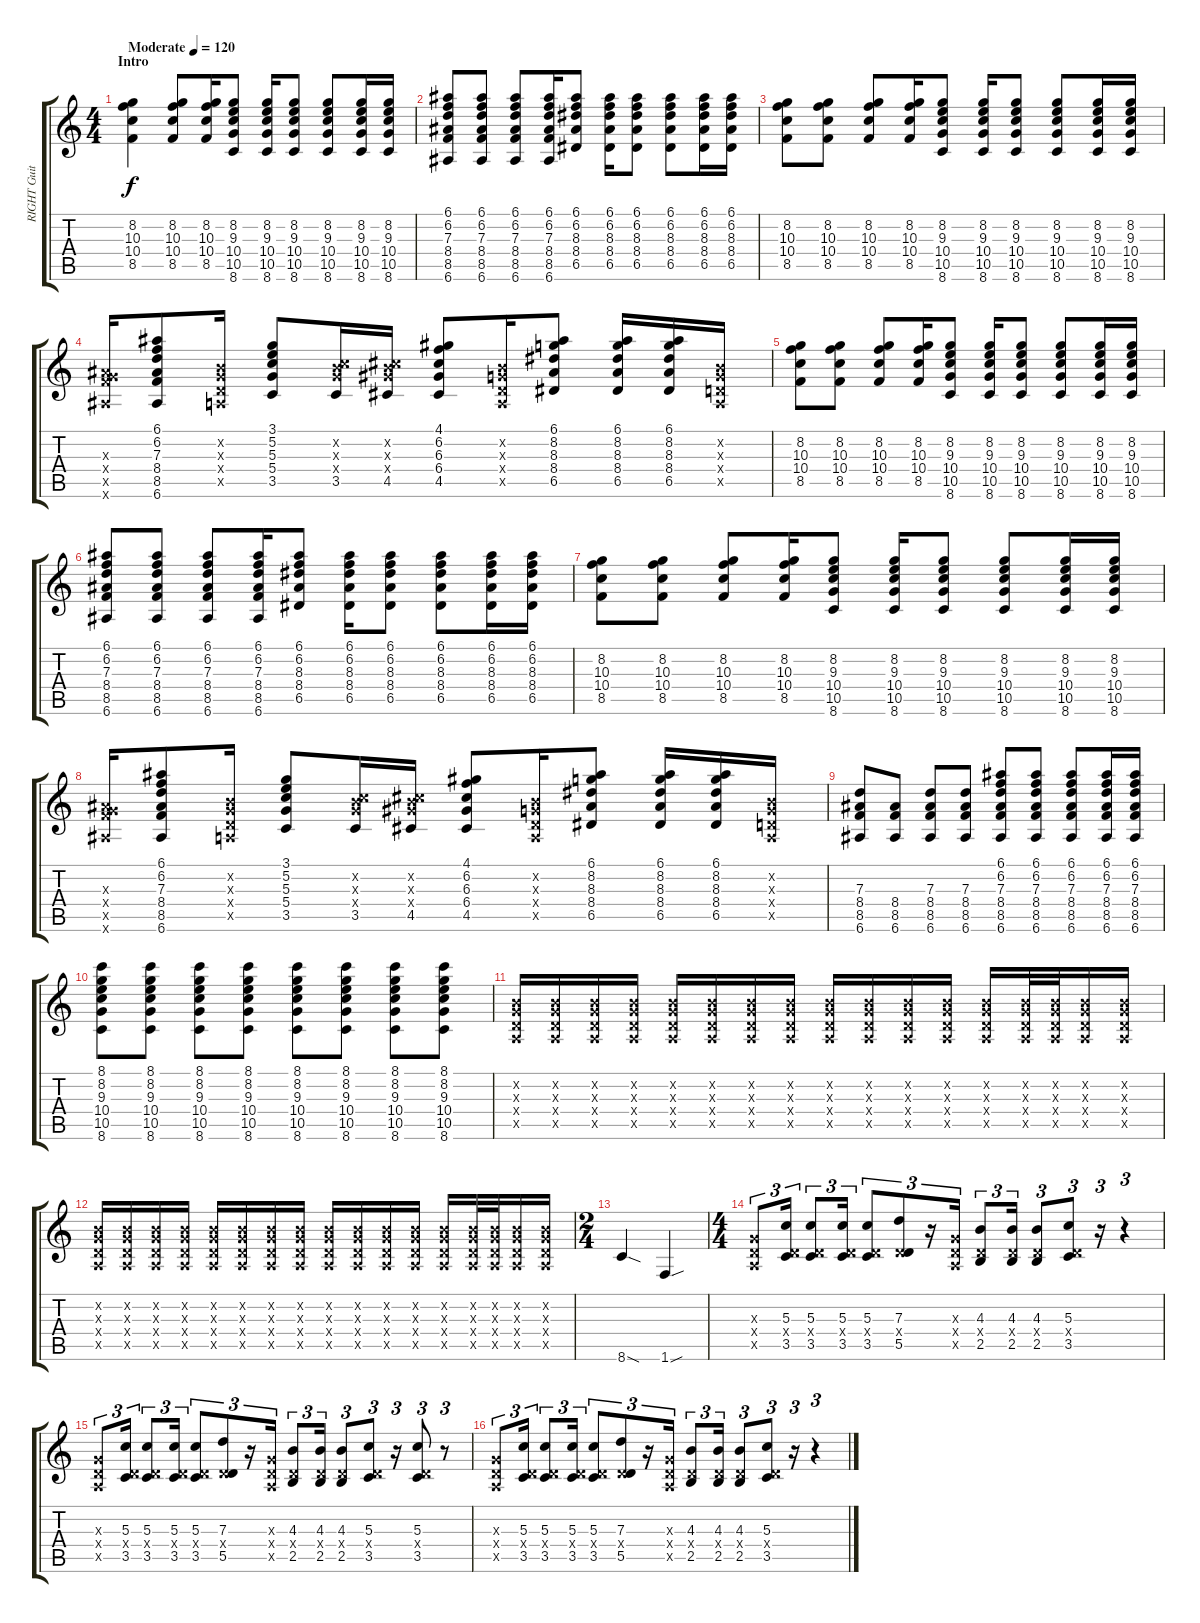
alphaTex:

\track ("RIGHT Guitar" "RIGHT Guit") {instrument distortionguitar}
\staff {score tabs}
\tuning (E4 B3 G3 D3 A2 E2) {hide}
\ts (4 4)
\section ("" "Intro")
\tempo (120 "Moderate")
\clef g2
\ks c
(8.2 10.3 10.4 8.5).4{dy f balance 8 instrument distortionguitar} (8.2 10.3 10.4 8.5).8 (8.2 10.3 10.4 8.5).16 (8.2 9.3 10.4 10.5 8.6).8 (8.2 9.3 10.4 10.5 8.6).16 (8.2 9.3 10.4 10.5 8.6).8 (8.2 9.3 10.4 10.5 8.6).8 (8.2 9.3 10.4 10.5 8.6).16 (8.2 9.3 10.4 10.5 8.6).16 |
(6.1 6.2 7.3 8.4 8.5 6.6).8 (6.1 6.2 7.3 8.4 8.5 6.6).8 (6.1 6.2 7.3 8.4 8.5 6.6).8 (6.1 6.2 7.3 8.4 8.5 6.6).16 (6.1 6.2 8.3 8.4 6.5).8 (6.1 6.2 8.3 8.4 6.5).16 (6.1 6.2 8.3 8.4 6.5).8 (6.1 6.2 8.3 8.4 6.5).8 (6.1 6.2 8.3 8.4 6.5).16 (6.1 6.2 8.3 8.4 6.5).16 |
(8.2 10.3 10.4 8.5).8 (8.2 10.3 10.4 8.5).8 (8.2 10.3 10.4 8.5).8 (8.2 10.3 10.4 8.5).16 (8.2 9.3 10.4 10.5 8.6).8 (8.2 9.3 10.4 10.5 8.6).16 (8.2 9.3 10.4 10.5 8.6).8 (8.2 9.3 10.4 10.5 8.6).8 (8.2 9.3 10.4 10.5 8.6).16 (8.2 9.3 10.4 10.5 8.6).16 |
(0.3{x} 8.4{x} 8.5{x} 6.6{x}).16 (6.1 6.2 7.3 8.4 8.5 6.6).8 (0.2{x} 0.3{x} 0.4{x} 0.5{x}).16 (3.1 5.2 5.3 5.4 3.5).8 (0.2{x} 5.3{x} 5.4{x} 3.5).16 (0.2{x} 6.3{x} 6.4{x} 4.5).16 (4.1 6.2 6.3 6.4 4.5).8 (0.2{x} 0.3{x} 0.4{x} 0.5{x}).16 (6.1 8.2 8.3 8.4 6.5).8 (6.1 8.2 8.3 8.4 6.5).16 (6.1 8.2 8.3 8.4 6.5).16 (0.2{x} 0.3{x} 0.4{x} 0.5{x}).16 |
(8.2 10.3 10.4 8.5).8 (8.2 10.3 10.4 8.5).8 (8.2 10.3 10.4 8.5).8 (8.2 10.3 10.4 8.5).16 (8.2 9.3 10.4 10.5 8.6).8 (8.2 9.3 10.4 10.5 8.6).16 (8.2 9.3 10.4 10.5 8.6).8 (8.2 9.3 10.4 10.5 8.6).8 (8.2 9.3 10.4 10.5 8.6).16 (8.2 9.3 10.4 10.5 8.6).16 |
(6.1 6.2 7.3 8.4 8.5 6.6).8 (6.1 6.2 7.3 8.4 8.5 6.6).8 (6.1 6.2 7.3 8.4 8.5 6.6).8 (6.1 6.2 7.3 8.4 8.5 6.6).16 (6.1 6.2 8.3 8.4 6.5).8 (6.1 6.2 8.3 8.4 6.5).16 (6.1 6.2 8.3 8.4 6.5).8 (6.1 6.2 8.3 8.4 6.5).8 (6.1 6.2 8.3 8.4 6.5).16 (6.1 6.2 8.3 8.4 6.5).16 |
(8.2 10.3 10.4 8.5).8 (8.2 10.3 10.4 8.5).8 (8.2 10.3 10.4 8.5).8 (8.2 10.3 10.4 8.5).16 (8.2 9.3 10.4 10.5 8.6).8 (8.2 9.3 10.4 10.5 8.6).16 (8.2 9.3 10.4 10.5 8.6).8 (8.2 9.3 10.4 10.5 8.6).8 (8.2 9.3 10.4 10.5 8.6).16 (8.2 9.3 10.4 10.5 8.6).16 |
(0.3{x} 8.4{x} 8.5{x} 6.6{x}).16 (6.1 6.2 7.3 8.4 8.5 6.6).8 (0.2{x} 0.3{x} 0.4{x} 0.5{x}).16 (3.1 5.2 5.3 5.4 3.5).8 (0.2{x} 5.3{x} 5.4{x} 3.5).16 (0.2{x} 6.3{x} 6.4{x} 4.5).16 (4.1 6.2 6.3 6.4 4.5).8 (0.2{x} 0.3{x} 0.4{x} 0.5{x}).16 (6.1 8.2 8.3 8.4 6.5).8 (6.1 8.2 8.3 8.4 6.5).16 (6.1 8.2 8.3 8.4 6.5).16 (0.2{x} 0.3{x} 0.4{x} 0.5{x}).16 |
(7.3 8.4 8.5 6.6).8 (8.4 8.5 6.6).8 (7.3 8.4 8.5 6.6).8 (7.3 8.4 8.5 6.6).8 (6.1 6.2 7.3 8.4 8.5 6.6).8 (6.1 6.2 7.3 8.4 8.5 6.6).8 (6.1 6.2 7.3 8.4 8.5 6.6).8 (6.1 6.2 7.3 8.4 8.5 6.6).16 (6.1 6.2 7.3 8.4 8.5 6.6).16 |
(8.1 8.2 9.3 10.4 10.5 8.6).8 (8.1 8.2 9.3 10.4 10.5 8.6).8 (8.1 8.2 9.3 10.4 10.5 8.6).8 (8.1 8.2 9.3 10.4 10.5 8.6).8 (8.1 8.2 9.3 10.4 10.5 8.6).8 (8.1 8.2 9.3 10.4 10.5 8.6).8 (8.1 8.2 9.3 10.4 10.5 8.6).8 (8.1 8.2 9.3 10.4 10.5 8.6).8 |
(0.2{x} 0.3{x} 0.4{x} 0.5{x}).16 (0.2{x} 0.3{x} 0.4{x} 0.5{x}).16 (0.2{x} 0.3{x} 0.4{x} 0.5{x}).16 (0.2{x} 0.3{x} 0.4{x} 0.5{x}).16 (0.2{x} 0.3{x} 0.4{x} 0.5{x}).16 (0.2{x} 0.3{x} 0.4{x} 0.5{x}).16 (0.2{x} 0.3{x} 0.4{x} 0.5{x}).16 (0.2{x} 0.3{x} 0.4{x} 0.5{x}).16 (0.2{x} 0.3{x} 0.4{x} 0.5{x}).16 (0.2{x} 0.3{x} 0.4{x} 0.5{x}).16 (0.2{x} 0.3{x} 0.4{x} 0.5{x}).16 (0.2{x} 0.3{x} 0.4{x} 0.5{x}).16 (0.2{x} 0.3{x} 0.4{x} 0.5{x}).16 (0.2{x} 0.3{x} 0.4{x} 0.5{x}).32 (0.2{x} 0.3{x} 0.4{x} 0.5{x}).32 (0.2{x} 0.3{x} 0.4{x} 0.5{x}).16 (0.2{x} 0.3{x} 0.4{x} 0.5{x}).16 |
(0.2{x} 0.3{x} 0.4{x} 0.5{x}).16 (0.2{x} 0.3{x} 0.4{x} 0.5{x}).16 (0.2{x} 0.3{x} 0.4{x} 0.5{x}).16 (0.2{x} 0.3{x} 0.4{x} 0.5{x}).16 (0.2{x} 0.3{x} 0.4{x} 0.5{x}).16 (0.2{x} 0.3{x} 0.4{x} 0.5{x}).16 (0.2{x} 0.3{x} 0.4{x} 0.5{x}).16 (0.2{x} 0.3{x} 0.4{x} 0.5{x}).16 (0.2{x} 0.3{x} 0.4{x} 0.5{x}).16 (0.2{x} 0.3{x} 0.4{x} 0.5{x}).16 (0.2{x} 0.3{x} 0.4{x} 0.5{x}).16 (0.2{x} 0.3{x} 0.4{x} 0.5{x}).16 (0.2{x} 0.3{x} 0.4{x} 0.5{x}).16 (0.2{x} 0.3{x} 0.4{x} 0.5{x}).32 (0.2{x} 0.3{x} 0.4{x} 0.5{x}).32 (0.2{x} 0.3{x} 0.4{x} 0.5{x}).16 (0.2{x} 0.3{x} 0.4{x} 0.5{x}).16 |
\ts (2 4)
8.6{sod}.4{balance 16} 1.6{sou}.4 |
\ts (4 4)
(0.3{x} 0.4{x} 0.5{x}).8{tu (3 2)} (5.3 0.4{x} 3.5).16{tu (3 2)} (5.3 0.4{x} 3.5).8{tu (3 2)} (5.3 0.4{x} 3.5).16{tu (3 2)} (5.3 0.4{x} 3.5).8{tu (3 2)} (7.3 0.4{x} 5.5).8{tu (3 2)} r.16{tu (3 2)} (0.3{x} 0.4{x} 0.5{x}).16{tu (3 2)} (4.3 0.4{x} 2.5).8{tu (3 2)} (4.3 0.4{x} 2.5).16{tu (3 2)} (4.3 0.4{x} 2.5).8{tu (3 2)} (5.3 0.4{x} 3.5).8{tu (3 2)} r.16{tu (3 2)} r.4{tu (3 2)} |
(0.3{x} 0.4{x} 0.5{x}).8{tu (3 2)} (5.3 0.4{x} 3.5).16{tu (3 2)} (5.3 0.4{x} 3.5).8{tu (3 2)} (5.3 0.4{x} 3.5).16{tu (3 2)} (5.3 0.4{x} 3.5).8{tu (3 2)} (7.3 0.4{x} 5.5).8{tu (3 2)} r.16{tu (3 2)} (0.3{x} 0.4{x} 0.5{x}).16{tu (3 2)} (4.3 0.4{x} 2.5).8{tu (3 2)} (4.3 0.4{x} 2.5).16{tu (3 2)} (4.3 0.4{x} 2.5).8{tu (3 2)} (5.3 0.4{x} 3.5).8{tu (3 2)} r.16{tu (3 2)} (5.3 0.4{x} 3.5).8{tu (3 2)} r.8{tu (3 2)} |
(0.3{x} 0.4{x} 0.5{x}).8{tu (3 2)} (5.3 0.4{x} 3.5).16{tu (3 2)} (5.3 0.4{x} 3.5).8{tu (3 2)} (5.3 0.4{x} 3.5).16{tu (3 2)} (5.3 0.4{x} 3.5).8{tu (3 2)} (7.3 0.4{x} 5.5).8{tu (3 2)} r.16{tu (3 2)} (0.3{x} 0.4{x} 0.5{x}).16{tu (3 2)} (4.3 0.4{x} 2.5).8{tu (3 2)} (4.3 0.4{x} 2.5).16{tu (3 2)} (4.3 0.4{x} 2.5).8{tu (3 2)} (5.3 0.4{x} 3.5).8{tu (3 2)} r.16{tu (3 2)} r.4{tu (3 2)}
